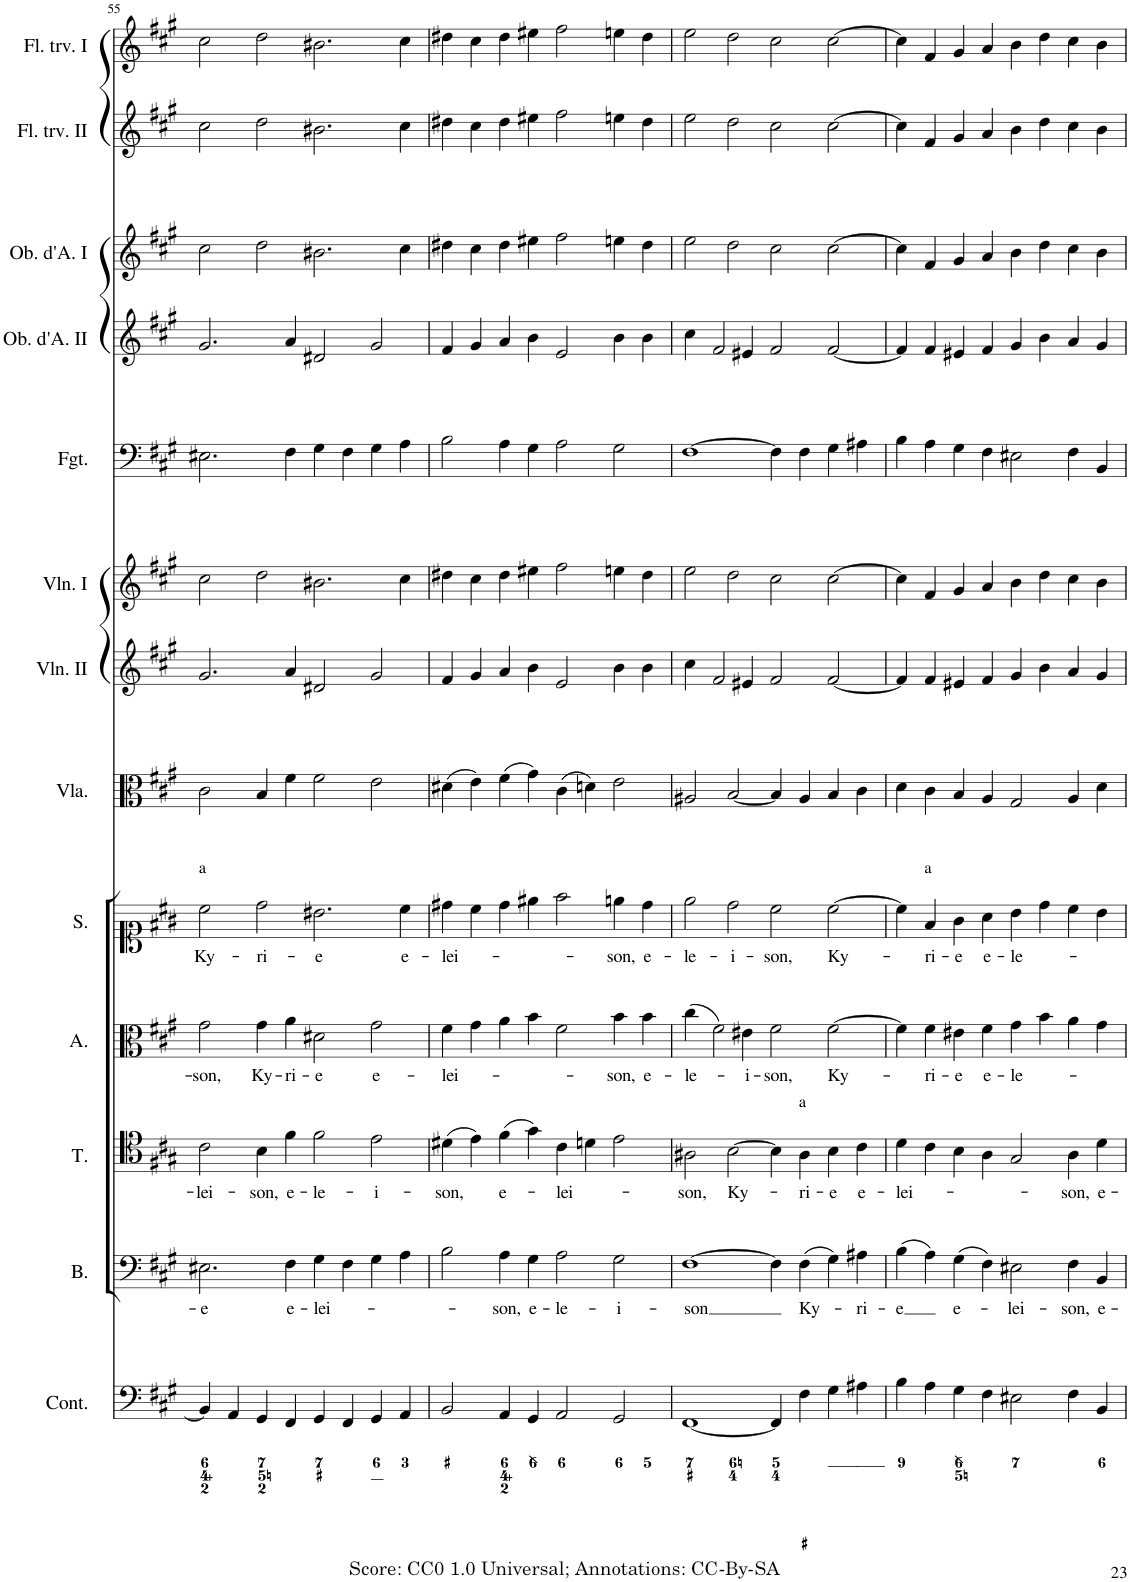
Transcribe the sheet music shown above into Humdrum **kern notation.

**kern	**kern	**text	**kern	**text	**kern	**text	**kern	**text	**kern	**kern	**kern	**kern	**kern	**kern	**kern	**kern
*part13	*part12	*part12	*part11	*part11	*part10	*part10	*part9	*part9	*part8	*part7	*part6	*part5	*part4	*part3	*part2	*part1
*staff13	*staff12	*staff12	*staff11	*staff11	*staff10	*staff10	*staff9	*staff9	*staff8	*staff7	*staff6	*staff5	*staff4	*staff3	*staff2	*staff1
*I"Continuo	*I"Basso	*	*I"Tenore	*	*I"Alto	*	*I"Soprano	*	*I"Viola	*I"Violino II	*I"Violino I	*I"Fagotti	*I"Oboe d'Amore II	*I"Oboe d'Amore I	*I"Flauto traverso II	*I"Flauto traverso I
*I'Cont.	*I'B.	*	*I'T.	*	*I'A.	*	*I'S.	*	*I'Vla.	*I'Vln. II	*I'Vln. I	*I'Fgt.	*I'Ob. d'A. II	*I'Ob. d'A. I	*I'Fl. trv. II	*I'Fl. trv. I
!!LO:PB:g=z
*clefF4	*clefF4	*	*clefC4	*	*clefC3	*	*clefC1	*	*clefC3	*clefG2	*clefG2	*clefF4	*clefG2	*clefG2	*clefG2	*clefG2
*k[f#c#g#]	*k[f#c#g#]	*	*k[f#c#g#]	*	*k[f#c#g#]	*	*k[f#c#g#]	*	*k[f#c#g#]	*k[f#c#g#]	*k[f#c#g#]	*k[f#c#g#]	*k[f#c#g#]	*k[f#c#g#]	*k[f#c#g#]	*k[f#c#g#]
*M4/2	*M4/2	*	*M4/2	*	*M4/2	*	*M4/2	*	*M4/2	*M4/2	*M4/2	*M4/2	*M4/2	*M4/2	*M4/2	*M4/2
*	*met(c|)	*	*met(c|)	*	*met(c|)	*	*met(c|)	*	*met(c|)	*met(c|)	*met(c|)	*met(c|)	*met(c|)	*met(c|)	*met(c|)	*met(c|)
=55	=55	=55	=55	=55	=55	=55	=55	=55	=55	=55	=55	=55	=55	=55	=55	=55
!	!	!	!	!	!	!	!LO:TX:a:t=a	!	!	!	!	!	!	!	!	!
!	!	!LO:LY:b	!	!LO:LY:b	!	!LO:LY:b	!	!LO:LY:b	!	!	!	!	!	!	!	!
4BB/]	2.E#X\	-e	2c#\	-lei-	2g#\	-son,	2cc#\	Ky-	2c#\	2.g#/	2cc#\	2.E#X\	2.g#/	2cc#\	2cc#\	2cc#\
4AA/	.	.	.	.	.	.	.	.	.	.	.	.	.	.	.	.
!	!	!	!	!LO:LY:b	!	!LO:LY:b	!	!LO:LY:b	!	!	!	!	!	!	!	!
4GG#/	.	.	4B\	-son,	4g#\	Ky-	2dd\	-ri-	4B/	.	2dd\	.	.	2dd\	2dd\	2dd\
!	!	!LO:LY:b	!	!LO:LY:b	!	!LO:LY:b	!	!	!	!	!	!	!	!	!	!
4FF#/	4F#\	e-	4f#\	e-	4a\	-ri-	.	.	4f#\	4a/	.	4F#\	4a/	.	.	.
!	!	!LO:LY:b	!	!LO:LY:b	!	!LO:LY:b	!	!LO:LY:b	!	!	!	!	!	!	!	!
4GG#/	4G#\	-lei-	2f#\	-le-	2d#X\	-e	2.b#X\	-e	2f#\	2d#X/	2.b#X\	4G#\	2d#X/	2.b#X\	2.b#X\	2.b#X\
4FF#/	4F#\	.	.	.	.	.	.	.	.	.	.	4F#\	.	.	.	.
!	!	!	!	!LO:LY:b	!	!LO:LY:b	!	!	!	!	!	!	!	!	!	!
4GG#/	4G#\	.	2e\	-i-	2g#\	e-	.	.	2e\	2g#/	.	4G#\	2g#/	.	.	.
!	!	!	!	!	!	!	!	!LO:LY:b	!	!	!	!	!	!	!	!
4AA/	4A\	.	.	.	.	.	4cc#\	e-	.	.	4cc#\	4A\	.	4cc#\	4cc#\	4cc#\
=56	=56	=56	=56	=56	=56	=56	=56	=56	=56	=56	=56	=56	=56	=56	=56	=56
!	!	!	!	!LO:LY:b	!	!LO:LY:b	!	!LO:LY:b	!	!	!	!	!	!	!	!
2BB/	2B\	.	(4d#X\	-son,	4f#\	-lei-	4dd#X\	-lei-	(4d#X\	4f#/	4dd#X\	2B\	4f#/	4dd#X\	4dd#X\	4dd#X\
.	.	.	4e\)	.	4g#\	.	4cc#\	.	4e\)	4g#/	4cc#\	.	4g#/	4cc#\	4cc#\	4cc#\
!	!	!LO:LY:b	!	!LO:LY:b	!	!	!	!	!	!	!	!	!	!	!	!
4AA/	4A\	-son,	(4f#\	e-	4a\	.	4dd#\	.	(4f#\	4a/	4dd#\	4A\	4a/	4dd#\	4dd#\	4dd#\
!	!	!LO:LY:b	!	!	!	!	!	!	!	!	!	!	!	!	!	!
4GG#/	4G#\	e-	4g#\)	.	4b\	.	4ee#X\	.	4g#\)	4b\	4ee#X\	4G#\	4b\	4ee#X\	4ee#X\	4ee#X\
!	!	!LO:LY:b	!	!LO:LY:b	!	!	!	!	!	!	!	!	!	!	!	!
2AA/	2A\	-le-	4c#\	-lei-	2f#\	.	2ff#\	.	(4c#\	2e/	2ff#\	2A\	2e/	2ff#\	2ff#\	2ff#\
.	.	.	4dn\	.	.	.	.	.	4dn\)	.	.	.	.	.	.	.
!	!	!LO:LY:b	!	!	!	!LO:LY:b	!	!LO:LY:b	!	!	!	!	!	!	!	!
2GG#/	2G#\	-i-	2e\	.	4b\	-son,	4een\	-son,	2e\	4b\	4een\	2G#\	4b\	4een\	4een\	4een\
!	!	!	!	!	!	!LO:LY:b	!	!LO:LY:b	!	!	!	!	!	!	!	!
.	.	.	.	.	4b\	e-	4dd#\	e-	.	4b\	4dd#\	.	4b\	4dd#\	4dd#\	4dd#\
=57	=57	=57	=57	=57	=57	=57	=57	=57	=57	=57	=57	=57	=57	=57	=57	=57
!	!	!LO:LY:b	!	!LO:LY:b	!	!LO:LY:b	!	!LO:LY:b	!	!	!	!	!	!	!	!
[1FF#	[1F#	-son	2A#X\	-son,	(4cc#\	-le-	2ee\	-le-	2A#X/	4cc#\	2ee\	[1F#	4cc#\	2ee\	2ee\	2ee\
.	.	.	.	.	2f#\)	.	.	.	.	2f#/	.	.	2f#/	.	.	.
!	!	!	!	!LO:LY:b	!	!	!	!LO:LY:b	!	!	!	!	!	!	!	!
.	.	.	[2B\	Ky-	.	.	2dd\	-i-	[2B/	.	2dd\	.	.	2dd\	2dd\	2dd\
!	!	!	!	!	!	!LO:LY:b	!	!	!	!	!	!	!	!	!	!
.	.	.	.	.	4e#X\	-i-	.	.	.	4e#X/	.	.	4e#X/	.	.	.
!	!	!	!	!	!	!LO:LY:b	!	!LO:LY:b	!	!	!	!	!	!	!	!
4FF#/]	4F#\]	.	4B\]	.	2f#\	-son,	2cc#\	-son,	4B/]	2f#/	2cc#\	4F#\]	2f#/	2cc#\	2cc#\	2cc#\
!	!	!	!LO:TX:a:t=a	!	!	!	!	!	!	!	!	!	!	!	!	!
!	!	!LO:LY:b	!	!LO:LY:b	!	!	!	!	!	!	!	!	!	!	!	!
4F#\	(4F#\	Ky-	4A#\	-ri-	.	.	.	.	4A#/	.	.	4F#\	.	.	.	.
!	!	!	!	!LO:LY:b	!	!LO:LY:b	!	!LO:LY:b	!	!	!	!	!	!	!	!
4G#\	4G#\)	.	4B\	-e	[2f#\	Ky-	[2cc#\	Ky-	4B/	[2f#/	[2cc#\	4G#\	[2f#/	[2cc#\	[2cc#\	[2cc#\
!	!	!LO:LY:b	!	!LO:LY:b	!	!	!	!	!	!	!	!	!	!	!	!
4A#X\	4A#X\	-ri-	4c#\	e-	.	.	.	.	4c#\	.	.	4A#X\	.	.	.	.
=58	=58	=58	=58	=58	=58	=58	=58	=58	=58	=58	=58	=58	=58	=58	=58	=58
!	!	!LO:LY:b	!	!LO:LY:b	!	!	!	!	!	!	!	!	!	!	!	!
4B\	(4B\	-e	4d\	-lei-	4f#\]	.	4cc#\]	.	4d\	4f#/]	4cc#\]	4B\	4f#/]	4cc#\]	4cc#\]	4cc#\]
!	!	!	!	!	!	!	!LO:TX:a:t=a	!	!	!	!	!	!	!	!	!
!	!	!	!	!	!	!LO:LY:b	!	!LO:LY:b	!	!	!	!	!	!	!	!
4A\	4A\)	.	4c#\	.	4f#\	-ri-	4f#/	-ri-	4c#\	4f#/	4f#/	4A\	4f#/	4f#/	4f#/	4f#/
!	!	!LO:LY:b	!	!	!	!LO:LY:b	!	!LO:LY:b	!	!	!	!	!	!	!	!
4G#\	(4G#\	e-	4B\	.	4e#X\	-e	4g#\	-e	4B/	4e#X/	4g#/	4G#\	4e#X/	4g#/	4g#/	4g#/
!	!	!	!	!	!	!LO:LY:b	!	!LO:LY:b	!	!	!	!	!	!	!	!
4F#\	4F#\)	.	4A\	.	4f#\	e-	4a\	e-	4A/	4f#/	4a/	4F#\	4f#/	4a/	4a/	4a/
!	!	!LO:LY:b	!	!	!	!LO:LY:b	!	!LO:LY:b	!	!	!	!	!	!	!	!
2E#X\	2E#X\	-lei-	2G#/	.	4g#\	-le-	4b\	-le-	2G#/	4g#/	4b\	2E#X\	4g#/	4b\	4b\	4b\
.	.	.	.	.	4b\	.	4dd\	.	.	4b\	4dd\	.	4b\	4dd\	4dd\	4dd\
!	!	!LO:LY:b	!	!LO:LY:b	!	!	!	!	!	!	!	!	!	!	!	!
4F#\	4F#\	-son,	4A\	-son,	4a\	.	4cc#\	.	4A/	4a/	4cc#\	4F#\	4a/	4cc#\	4cc#\	4cc#\
!	!	!LO:LY:b	!	!LO:LY:b	!	!	!	!	!	!	!	!	!	!	!	!
4BB/	4BB/	e-	4d\	e-	4g#\	.	4b\	.	4d\	4g#/	4b\	4BB/	4g#/	4b\	4b\	4b\
=	=	=	=	=	=	=	=	=	=	=	=	=	=	=	=	=
*-	*-	*-	*-	*-	*-	*-	*-	*-	*-	*-	*-	*-	*-	*-	*-	*-
